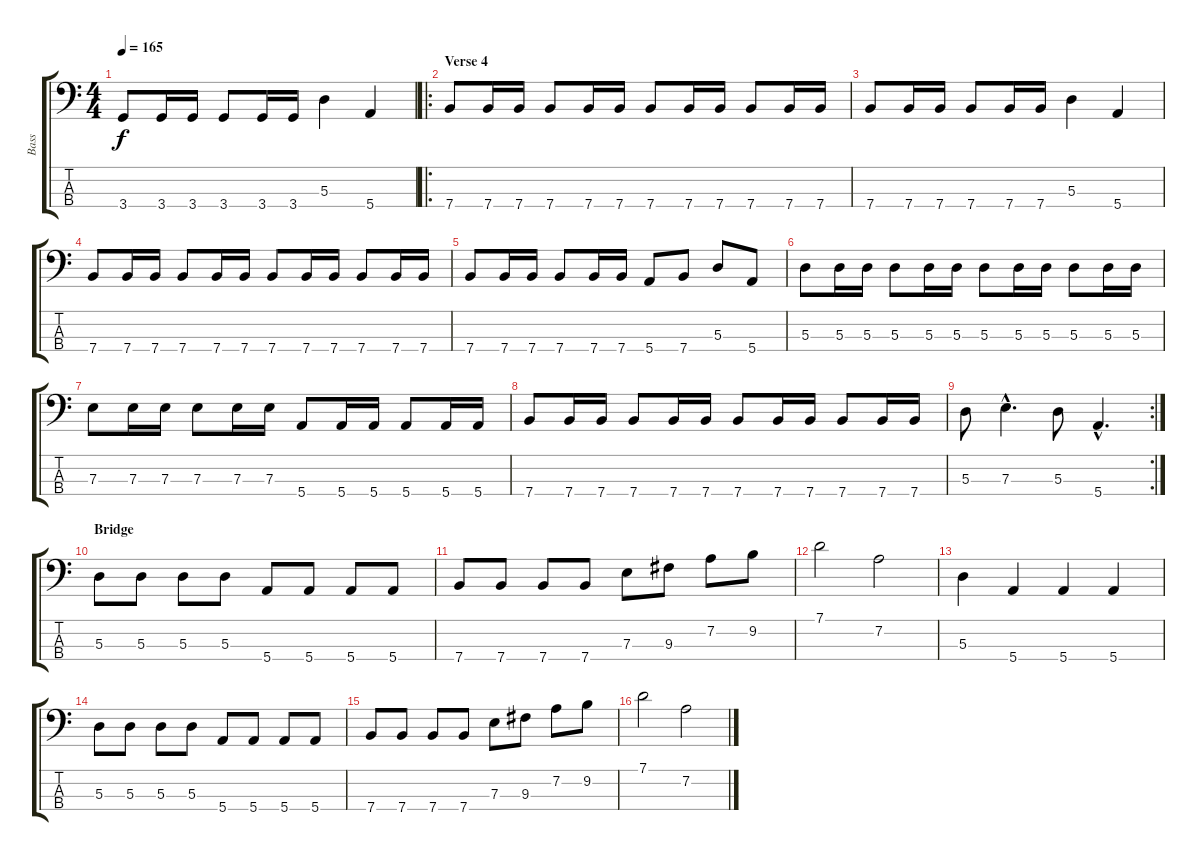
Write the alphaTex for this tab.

\track ("Bass" "Bass") {instrument electricbassfinger}
\staff {score tabs}
\tuning (G2 D2 A1 E1) {hide}
\ts (4 4)
\tempo 165
\clef f4
\ks c
3.4.8{dy f} 3.4.16 3.4.16 3.4.8 3.4.16 3.4.16 5.3.4 5.4.4 |
\ro
\section ("" "Verse 4")
7.4.8 7.4.16 7.4.16 7.4.8 7.4.16 7.4.16 7.4.8 7.4.16 7.4.16 7.4.8 7.4.16 7.4.16 |
7.4.8 7.4.16 7.4.16 7.4.8 7.4.16 7.4.16 5.3.4 5.4.4 |
7.4.8 7.4.16 7.4.16 7.4.8 7.4.16 7.4.16 7.4.8 7.4.16 7.4.16 7.4.8 7.4.16 7.4.16 |
7.4.8 7.4.16 7.4.16 7.4.8 7.4.16 7.4.16 5.4.8 7.4.8 5.3.8 5.4.8 |
5.3.8 5.3.16 5.3.16 5.3.8 5.3.16 5.3.16 5.3.8 5.3.16 5.3.16 5.3.8 5.3.16 5.3.16 |
7.3.8 7.3.16 7.3.16 7.3.8 7.3.16 7.3.16 5.4.8 5.4.16 5.4.16 5.4.8 5.4.16 5.4.16 |
7.4.8 7.4.16 7.4.16 7.4.8 7.4.16 7.4.16 7.4.8 7.4.16 7.4.16 7.4.8 7.4.16 7.4.16 |
\rc 2
5.3.8 7.3{hac}.4{d} 5.3.8 5.4{hac}.4{d} |
\section ("" "Bridge")
5.3.8 5.3.8 5.3.8 5.3.8 5.4.8 5.4.8 5.4.8 5.4.8 |
7.4.8 7.4.8 7.4.8 7.4.8 7.3.8 9.3.8 7.2.8 9.2.8 |
7.1.2 7.2.2 |
5.3.4 5.4.4 5.4.4 5.4.4 |
5.3.8 5.3.8 5.3.8 5.3.8 5.4.8 5.4.8 5.4.8 5.4.8 |
7.4.8 7.4.8 7.4.8 7.4.8 7.3.8 9.3.8 7.2.8 9.2.8 |
7.1.2 7.2.2
